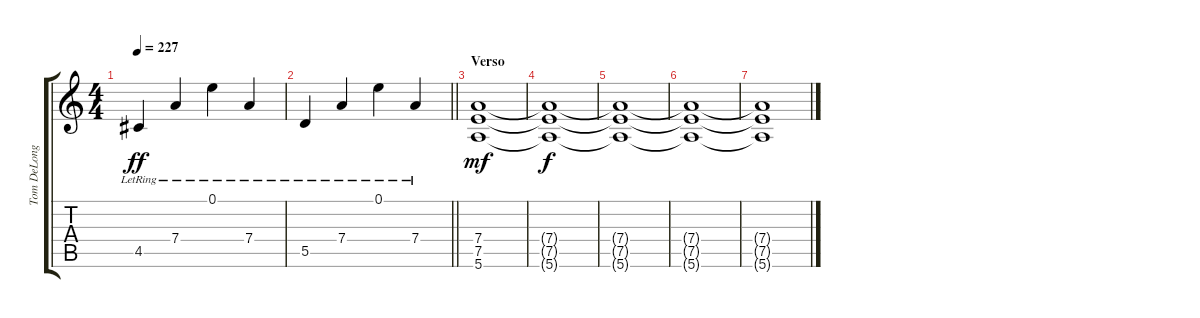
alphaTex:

\track ("Tom DeLonge - Lead Guitar" "Tom DeLong") {instrument overdrivenguitar}
\staff {score tabs}
\tuning (E4 B3 G3 D3 A2 E2) {hide}
\ts (4 4)
\tempo 227
\clef g2
\ks c
4.5{lr}.4{dy ff} 7.4{lr}.4 0.1{lr}.4 7.4{lr}.4 |
\barLineRight lightlight
5.5{lr}.4 7.4{lr}.4 0.1{lr}.4 7.4{lr}.4 |
\section ("" "Verso")
(7.4 7.5 5.6).1{dy mf} |
(7.4{t} 7.5{t} 5.6{t}).1{dy f volume 8} |
(7.4{t} 7.5{t} 5.6{t}).1 |
(7.4{t} 7.5{t} 5.6{t}).1{volume 3} |
(7.4{t} 7.5{t} 5.6{t}).1
